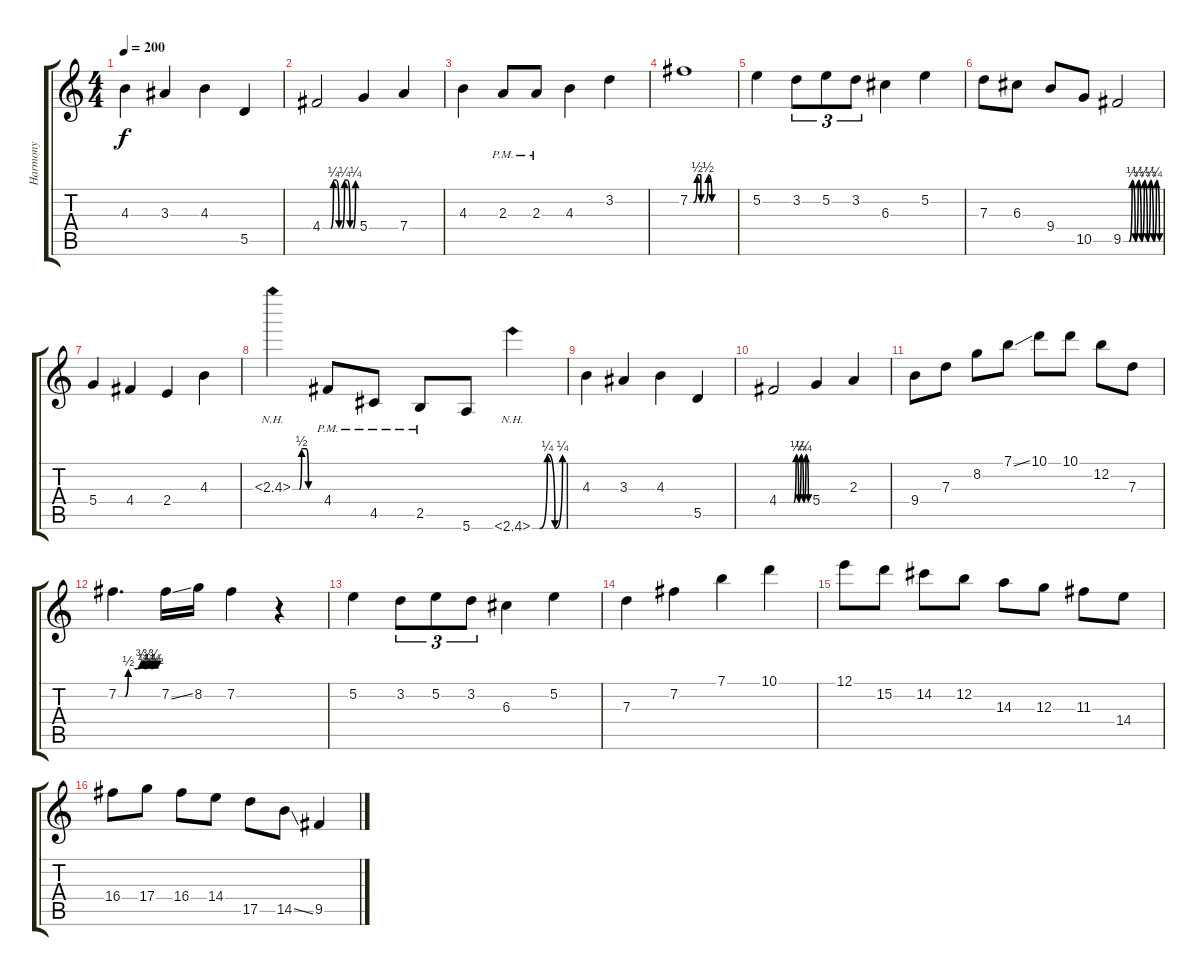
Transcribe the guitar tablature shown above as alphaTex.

\track ("Harmony" "Harmony") {instrument distortionguitar}
\staff {score tabs}
\tuning (E4 B3 G3 D3 A2 E2) {hide}
\ts (4 4)
\tempo 200
\clef g2
\ks c
4.3.4{dy f} 3.3.4 4.3.4 5.5.4 |
4.4{be (custom 0 0 15 0 20 1 25 1 30 0 35 0 40 1 45 1 50 0 55 0 60 1)}.2 5.4.4 7.4.4 |
4.3.4 2.3{pm}.8 2.3{pm}.8 4.3.4 3.2.4 |
7.2{be (custom 0 0 5 0 10 2 15 2 15 0 20 0 25 2 25 2 30 0 35 0 45 0 60 0)}.1 |
5.2.4 3.2.8{tu (3 2)} 5.2.8{tu (3 2)} 3.2.8{tu (3 2)} 6.3.4 5.2.4 |
7.3.8 6.3.8 9.4.8 10.5.8 9.5{be (custom 0 0 10 0 15 1 20 0 25 1 30 0 35 1 40 0 45 1 50 0 55 1 60 0)}.2 |
5.4.4 4.4.4 2.4.4 4.3.4 |
2.3{be (custom 0 0 15 0 20 2 30 2 35 0 60 0) nh}.4 4.4{pm}.8 4.5{pm}.8 2.5{pm}.8 5.6.8 2.6{be (custom 0 0 15 0 30 1 45 0 60 1) nh}.4 |
4.3.4 3.3.4 4.3.4 5.5.4 |
4.4{be (custom 0 0 30 0 35 1 40 0 45 1 50 0 55 1 60 0)}.2 5.4.4 2.3.4 |
9.4.8 7.3.8 8.2.8 7.1{ss}.8 10.1.8 10.1.8 12.2.8 7.3.8 |
7.2{be (custom 0 0 10 0 15 2 30 2 35 3 40 2 45 3 50 2 55 3 60 2)}.4{d} 7.2{ss}.16 8.2.16 7.2.4 r.4 |
5.2.4 3.2.8{tu (3 2)} 5.2.8{tu (3 2)} 3.2.8{tu (3 2)} 6.3.4 5.2.4 |
7.3.4 7.2.4 7.1.4 10.1.4 |
12.1.8 15.2.8 14.2.8 12.2.8 14.3.8 12.3.8 11.3.8 14.4.8 |
16.4.8 17.4.8 16.4.8 14.4.8 17.5.8 14.5{ss}.8 9.5.4
